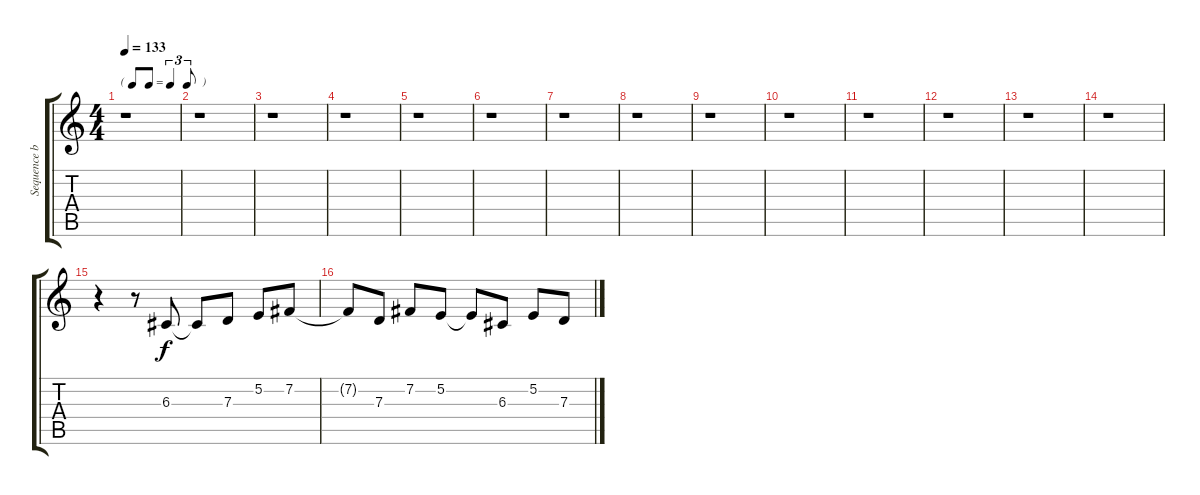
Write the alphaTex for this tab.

\track ("Sequence by: John Taylor" "Sequence b") {instrument brightacousticpiano}
\staff {score tabs}
\tuning (E4 B3 G3 D3 A2 E2) {hide}
\ts (4 4)
\tf triplet8th
\tempo 133
\clef g2
\ks c
r.1{dy f} |
r.1 |
r.1 |
r.1 |
r.1 |
r.1 |
r.1 |
r.1 |
r.1 |
r.1 |
r.1 |
r.1 |
r.1 |
r.1 |
r.4 r.8 6.3.8 6.3{t}.8 7.3.8 5.2.8 7.2.8 |
7.2{t}.8 7.3.8 7.2.8 5.2.8 5.2{t}.8 6.3.8 5.2.8 7.3.8
